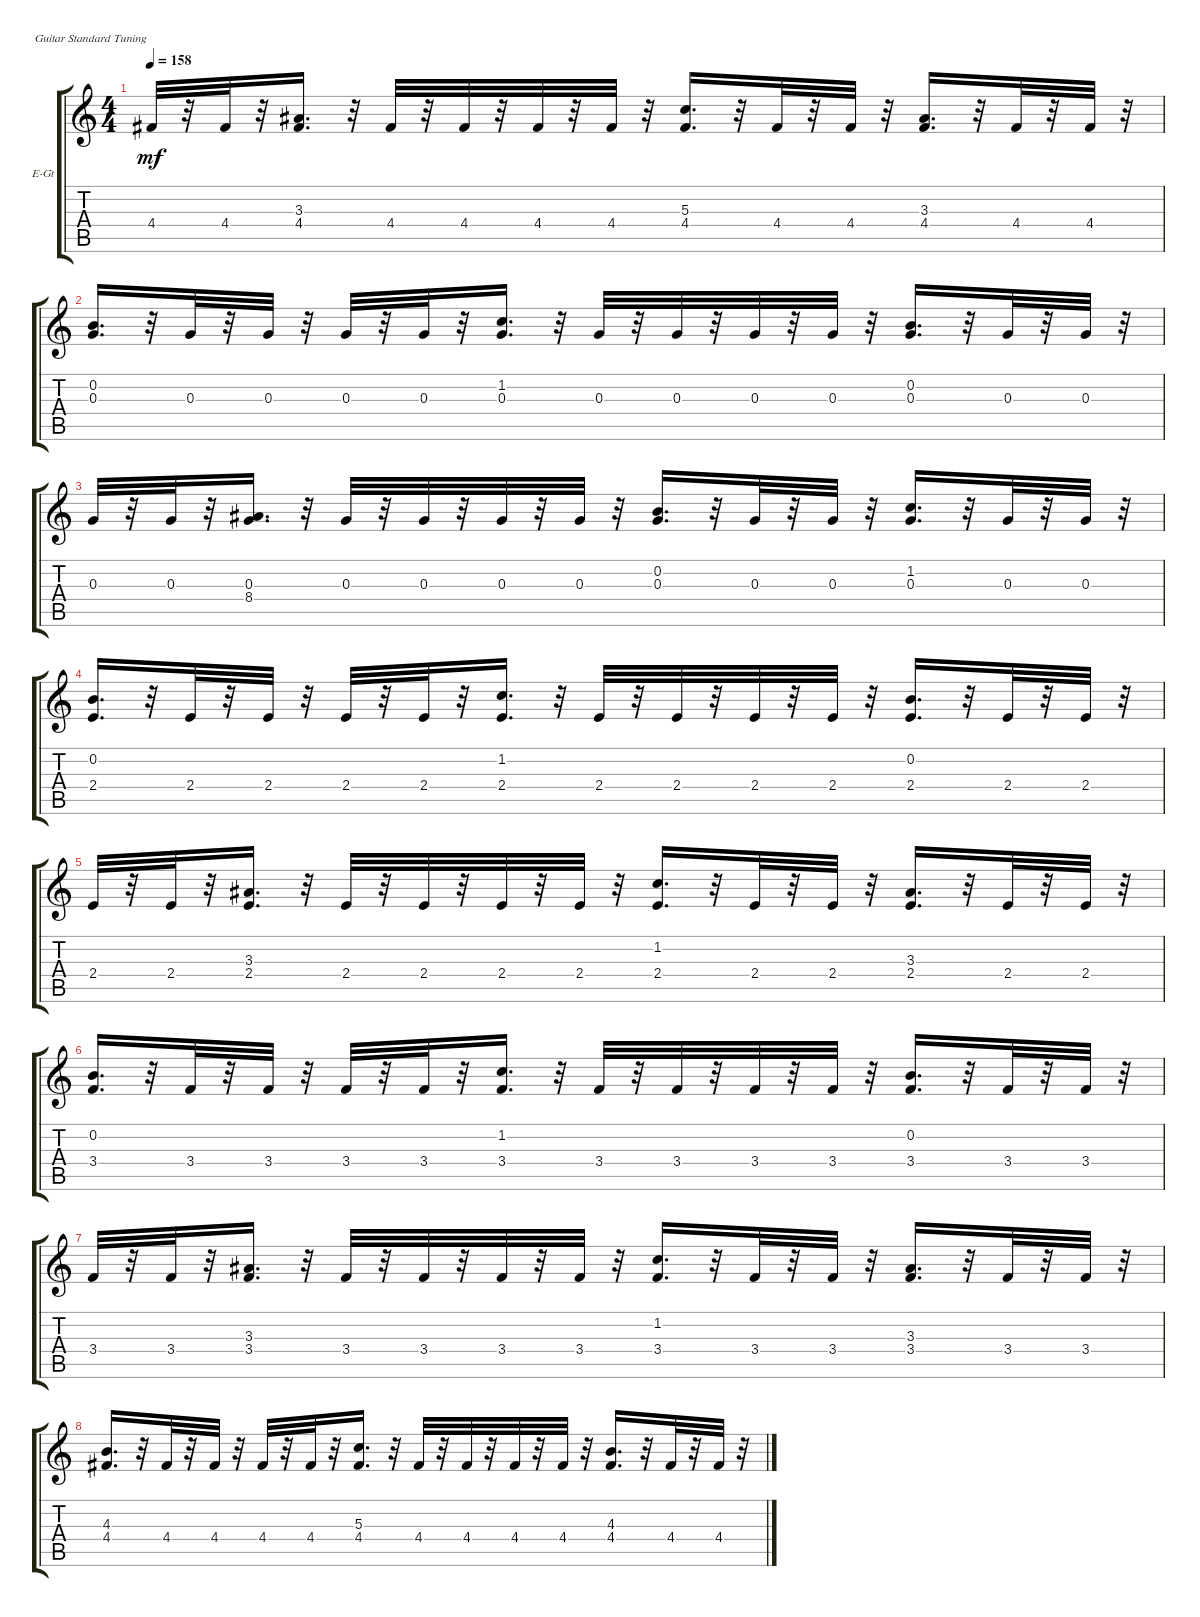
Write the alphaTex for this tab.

\bracketExtendMode groupsimilarinstruments
\firstSystemTrackNameOrientation horizontal
\otherSystemsTrackNameOrientation horizontal
\track ("" "E-Gt") {instrument electricguitarclean}
\staff {score tabs}
\tuning (E4 B3 G3 D3 A2 E2)
\ts (4 4)
\tempo 158
\clef g2
\ks c
4.4.32{dy mf} r.32 4.4.32 r.32 (4.4 3.3).16{d} r.32 4.4.32 r.32 4.4.32 r.32 4.4.32 r.32 4.4.32 r.32 (4.4 5.3).16{d} r.32 4.4.32 r.32 4.4.32 r.32 (4.4 3.3).16{d} r.32 4.4.32 r.32 4.4.32 r.32 |
(0.3 0.2).16{d} r.32 0.3.32 r.32 0.3.32 r.32 0.3.32 r.32 0.3.32 r.32 (0.3 1.2).16{d} r.32 0.3.32 r.32 0.3.32 r.32 0.3.32 r.32 0.3.32 r.32 (0.3 0.2).16{d} r.32 0.3.32 r.32 0.3.32 r.32 |
0.3.32 r.32 0.3.32 r.32 (0.3 8.4).16{d} r.32 0.3.32 r.32 0.3.32 r.32 0.3.32 r.32 0.3.32 r.32 (0.2 0.3).16{d} r.32 0.3.32 r.32 0.3.32 r.32 (1.2 0.3).16{d} r.32 0.3.32 r.32 0.3.32 r.32 |
(0.2 2.4).16{d} r.32 2.4.32 r.32 2.4.32 r.32 2.4.32 r.32 2.4.32 r.32 (1.2 2.4).16{d} r.32 2.4.32 r.32 2.4.32 r.32 2.4.32 r.32 2.4.32 r.32 (0.2 2.4).16{d} r.32 2.4.32 r.32 2.4.32 r.32 |
2.4.32 r.32 2.4.32 r.32 (3.3 2.4).16{d} r.32 2.4.32 r.32 2.4.32 r.32 2.4.32 r.32 2.4.32 r.32 (1.2 2.4).16{d} r.32 2.4.32 r.32 2.4.32 r.32 (3.3 2.4).16{d} r.32 2.4.32 r.32 2.4.32 r.32 |
(3.4 0.2).16{d} r.32 3.4.32 r.32 3.4.32 r.32 3.4.32 r.32 3.4.32 r.32 (3.4 1.2).16{d} r.32 3.4.32 r.32 3.4.32 r.32 3.4.32 r.32 3.4.32 r.32 (3.4 0.2).16{d} r.32 3.4.32 r.32 3.4.32 r.32 |
3.4.32 r.32 3.4.32 r.32 (3.4 3.3).16{d} r.32 3.4.32 r.32 3.4.32 r.32 3.4.32 r.32 3.4.32 r.32 (3.4 1.2).16{d} r.32 3.4.32 r.32 3.4.32 r.32 (3.4 3.3).16{d} r.32 3.4.32 r.32 3.4.32 r.32 |
(4.4 4.3).16{d} r.32 4.4.32 r.32 4.4.32 r.32 4.4.32 r.32 4.4.32 r.32 (4.4 5.3).16{d} r.32 4.4.32 r.32 4.4.32 r.32 4.4.32 r.32 4.4.32 r.32 (4.4 4.3).16{d} r.32 4.4.32 r.32 4.4.32 r.32
